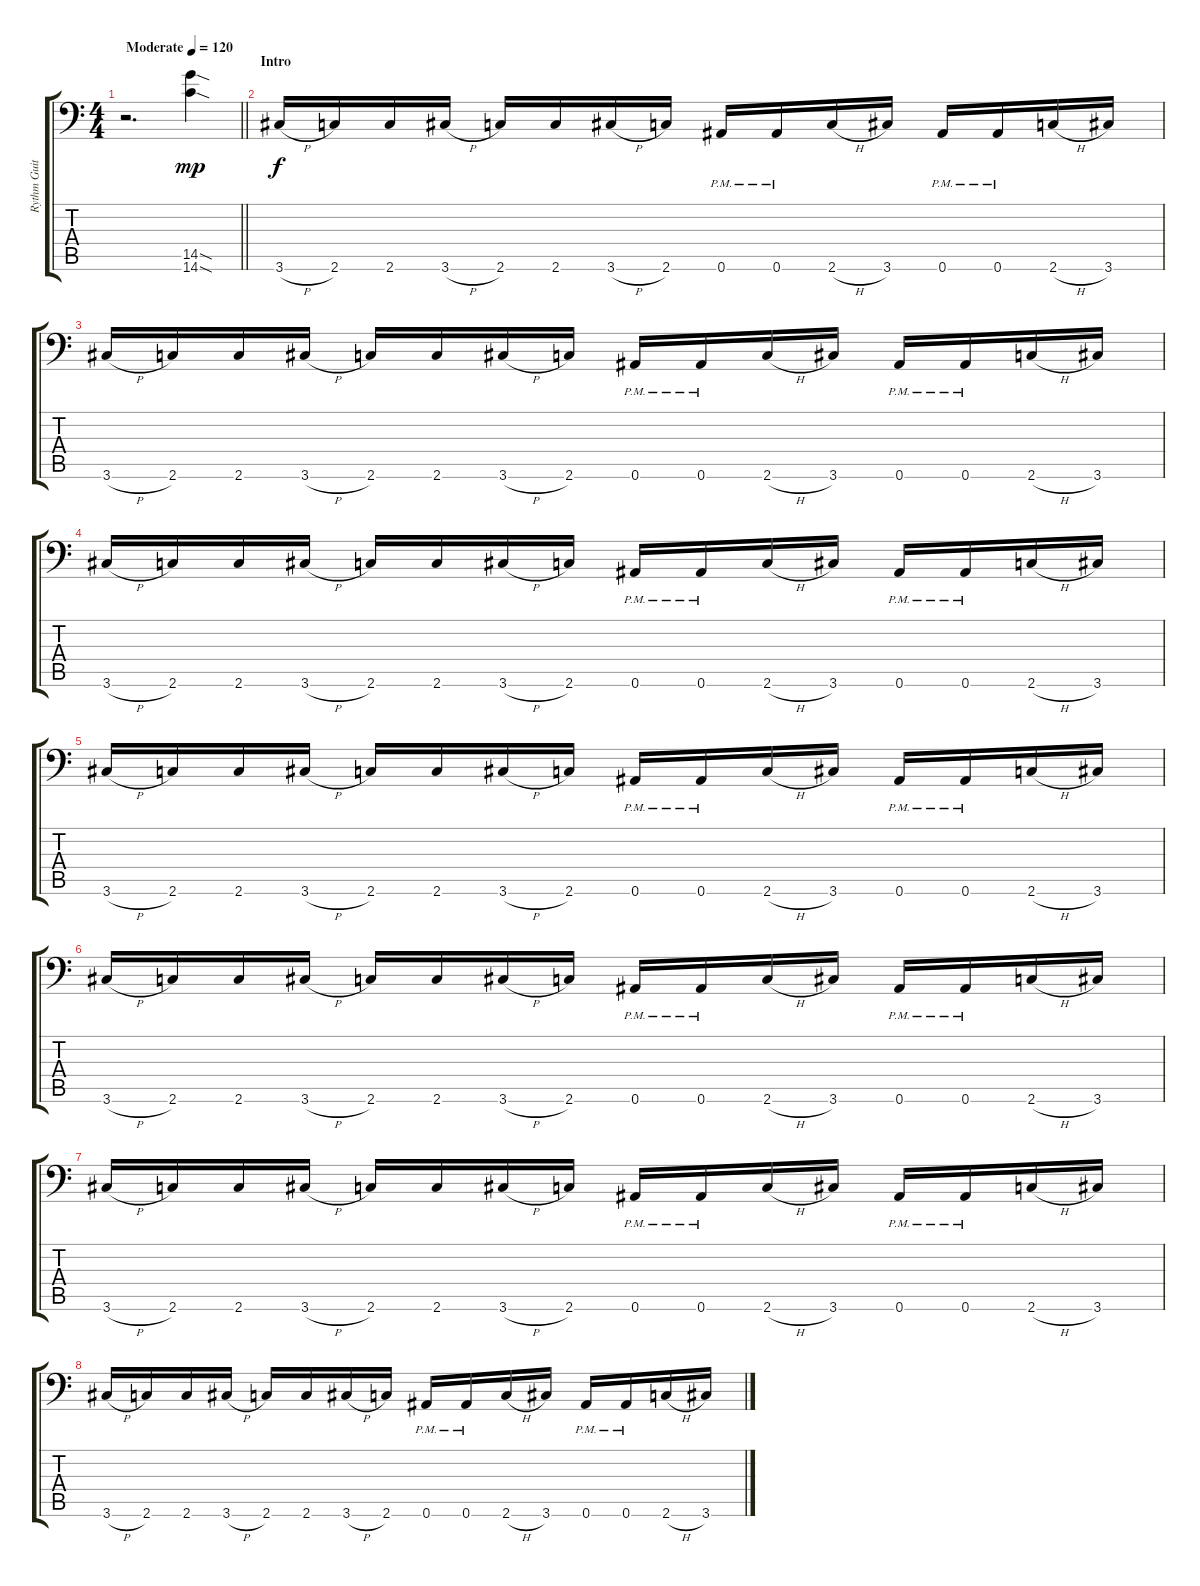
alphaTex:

\track ("Rythm Guitar 1" "Rythm Guit") {instrument distortionguitar}
\staff {score tabs}
\tuning (C4 G3 Eb3 Bb2 F2 Bb1) {hide}
\ts (4 4)
\tempo (120 "Moderate")
\clef f4
\barLineRight lightlight
\ks c
r.2{d dy mp instrument distortionguitar beam merge} (14.5{sod} 14.6{sod}).4 |
\section ("" "Intro")
3.6{h}.16{dy f} 2.6.16 2.6.16 3.6{h}.16 2.6.16 2.6.16 3.6{h}.16 2.6.16 0.6{pm}.16 0.6{pm}.16 2.6{h}.16 3.6.16 0.6{pm}.16 0.6{pm}.16 2.6{h}.16 3.6.16 |
3.6{h}.16 2.6.16 2.6.16 3.6{h}.16 2.6.16 2.6.16 3.6{h}.16 2.6.16 0.6{pm}.16 0.6{pm}.16 2.6{h}.16 3.6.16 0.6{pm}.16 0.6{pm}.16 2.6{h}.16 3.6.16 |
3.6{h}.16 2.6.16 2.6.16 3.6{h}.16 2.6.16 2.6.16 3.6{h}.16 2.6.16 0.6{pm}.16 0.6{pm}.16 2.6{h}.16 3.6.16 0.6{pm}.16 0.6{pm}.16 2.6{h}.16 3.6.16 |
3.6{h}.16 2.6.16 2.6.16 3.6{h}.16 2.6.16 2.6.16 3.6{h}.16 2.6.16 0.6{pm}.16 0.6{pm}.16 2.6{h}.16 3.6.16 0.6{pm}.16 0.6{pm}.16 2.6{h}.16 3.6.16 |
3.6{h}.16 2.6.16 2.6.16 3.6{h}.16 2.6.16 2.6.16 3.6{h}.16 2.6.16 0.6{pm}.16 0.6{pm}.16 2.6{h}.16 3.6.16 0.6{pm}.16 0.6{pm}.16 2.6{h}.16 3.6.16 |
3.6{h}.16 2.6.16 2.6.16 3.6{h}.16 2.6.16 2.6.16 3.6{h}.16 2.6.16 0.6{pm}.16 0.6{pm}.16 2.6{h}.16 3.6.16 0.6{pm}.16 0.6{pm}.16 2.6{h}.16 3.6.16 |
3.6{h}.16 2.6.16 2.6.16 3.6{h}.16 2.6.16 2.6.16 3.6{h}.16 2.6.16 0.6{pm}.16 0.6{pm}.16 2.6{h}.16 3.6.16 0.6{pm}.16 0.6{pm}.16 2.6{h}.16 3.6.16
